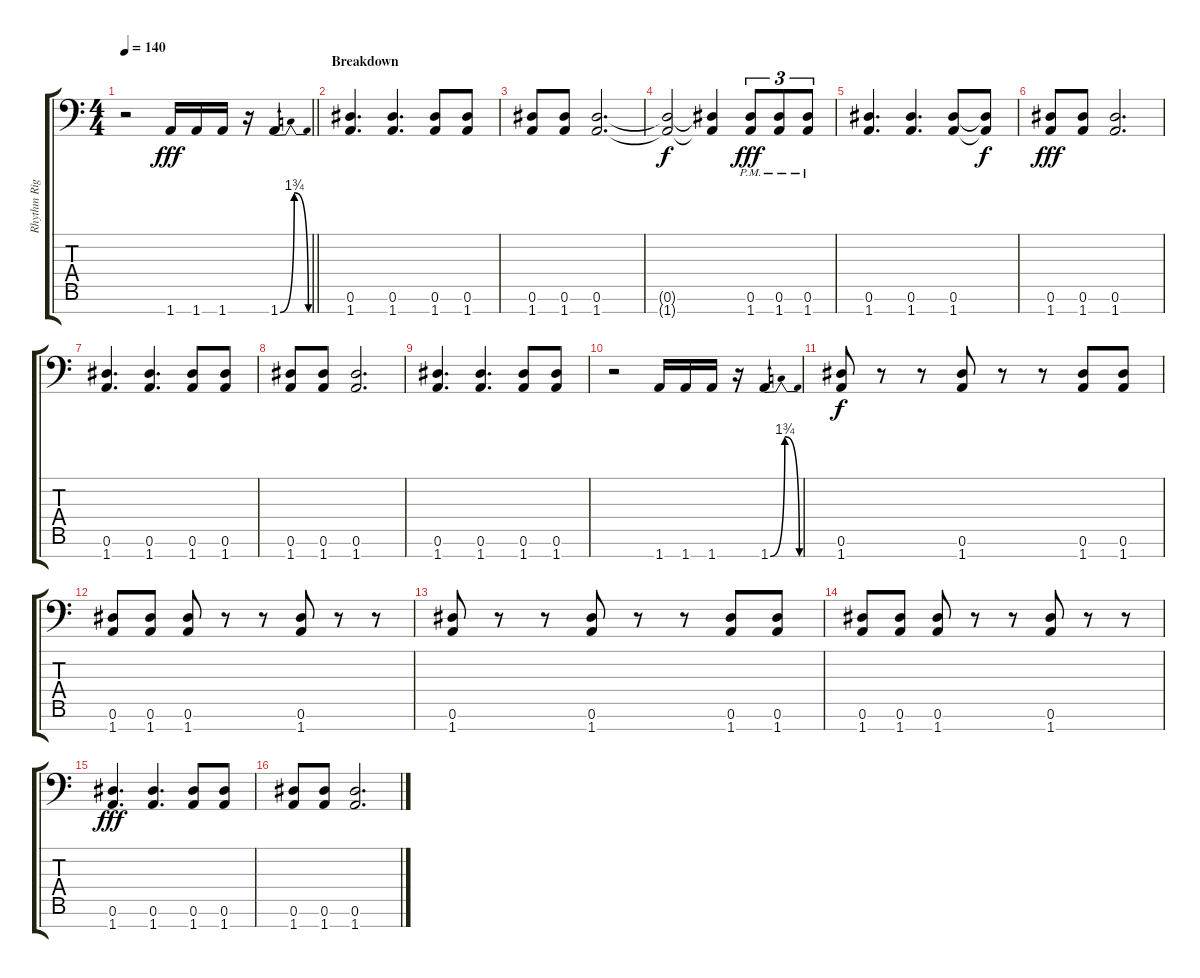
\track ("Rhythm Right" "Rhythm Rig") {instrument overdrivenguitar}
\staff {score tabs}
\tuning (Eb4 Bb3 Gb3 Db3 Ab2 Eb2 Ab1) {hide}
\ts (4 4)
\tempo 140
\clef f4
\barLineRight lightlight
\ks c
r.2{dy fff} 1.7.16 1.7.16 1.7.16 r.16 1.7{be (bendrelease 0 0 20 7 20 7 60 0)}.4 |
\section ("" "Breakdown")
(0.6 1.7).4{d} (0.6 1.7).4{d} (0.6 1.7).8 (0.6 1.7).8 |
(0.6 1.7).8 (0.6 1.7).8 (0.6 1.7).2{d} |
(0.6{t} 1.7{t}).2{dy f} (0.6{t} 1.7{t}).4 (0.6{pm} 1.7{pm}).8{tu (3 2) dy fff} (0.6{pm} 1.7{pm}).8{tu (3 2)} (0.6{pm} 1.7{pm}).8{tu (3 2)} |
(0.6 1.7).4{d} (0.6 1.7).4{d} (0.6 1.7).8 (0.6{t} 1.7{t}).8{dy f} |
(0.6 1.7).8{dy fff} (0.6 1.7).8 (0.6 1.7).2{d} |
(0.6 1.7).4{d} (0.6 1.7).4{d} (0.6 1.7).8 (0.6 1.7).8 |
(0.6 1.7).8 (0.6 1.7).8 (0.6 1.7).2{d} |
(0.6 1.7).4{d} (0.6 1.7).4{d} (0.6 1.7).8 (0.6 1.7).8 |
r.2 1.7.16 1.7.16 1.7.16 r.16 1.7{be (bendrelease 0 0 20 7 20 7 60 0)}.4 |
(0.6 1.7).8{dy f} r.8 r.8 (0.6 1.7).8 r.8 r.8 (0.6 1.7).8 (0.6 1.7).8 |
(0.6 1.7).8 (0.6 1.7).8 (0.6 1.7).8 r.8 r.8 (0.6 1.7).8 r.8 r.8 |
(0.6 1.7).8 r.8 r.8 (0.6 1.7).8 r.8 r.8 (0.6 1.7).8 (0.6 1.7).8 |
(0.6 1.7).8 (0.6 1.7).8 (0.6 1.7).8 r.8 r.8 (0.6 1.7).8 r.8 r.8 |
(0.6 1.7).4{d dy fff} (0.6 1.7).4{d} (0.6 1.7).8 (0.6 1.7).8 |
(0.6 1.7).8 (0.6 1.7).8 (0.6 1.7).2{d}
